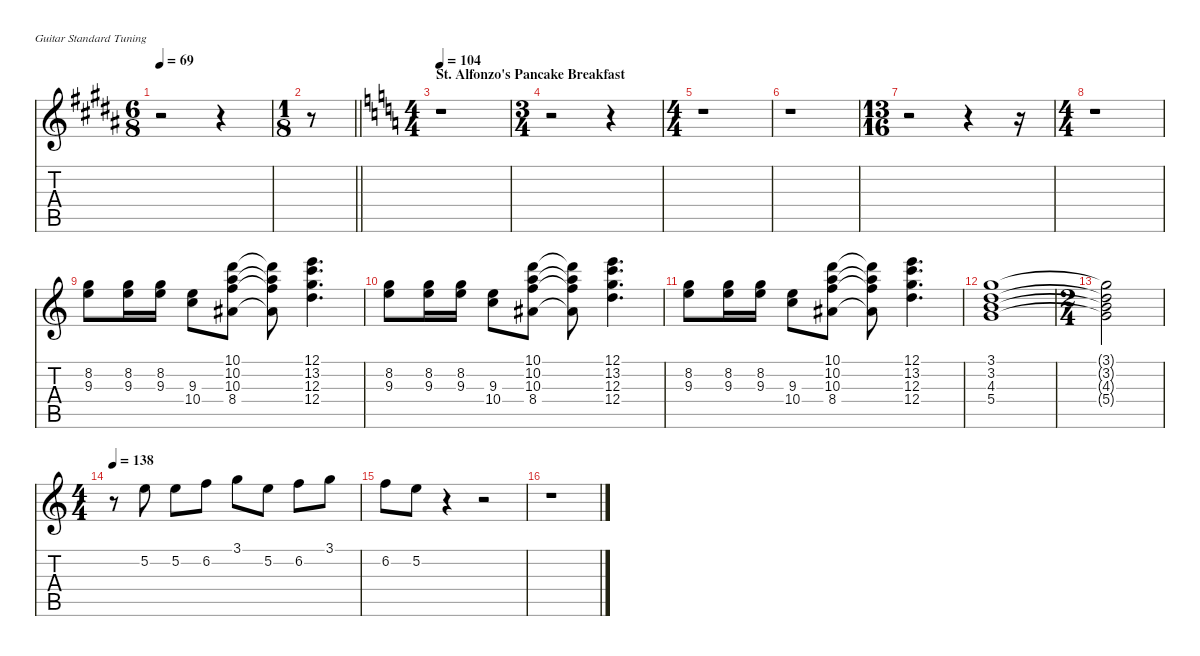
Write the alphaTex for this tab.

\defaultSystemsLayout 4
\hideDynamics
\bracketExtendMode nobrackets
\singleTrackTrackNamePolicy hidden
\multiTrackTrackNamePolicy hidden
\firstSystemTrackNameMode fullname
\firstSystemTrackNameOrientation horizontal
\otherSystemsTrackNameOrientation horizontal
\track ("Guitar 2" "el.guit.") {instrument electricguitarclean}
\staff {score tabs}
\tuning (E4 B3 G3 D3 A2 E2)
\ts (6 8)
\tempo 69
\clef g2
\ks b
r.2{dy fff beam Down} r.4{beam Down} |
\ts (1 8)
\barLineRight lightlight
r.8{beam Down} |
\ts (4 4)
\section ("" "St. Alfonzo's Pancake Breakfast")
\tempo 104
\ks c
r.1{instrument distortionguitar beam Down} |
\ts (3 4)
r.2{beam Down} r.4{beam Down} |
\ts (4 4)
r.1{beam Down} |
r.1{beam Down} |
\ts (13 16)
r.2{beam Down} r.4{beam Down} r.16{beam Down} |
\ts (4 4)
r.1{beam Down} |
(8.2 9.3).8{beam Down} (8.2 9.3).16{beam Down} (8.2 9.3).16{beam Down} (9.3 10.4).8{beam Down} (10.1 10.2 10.3 8.4{acc #}).8{beam Down} (10.1{t} 10.2{t} 10.3{t} 8.4{t acc #}).8{dy f beam Down} (12.1 13.2 12.3 12.4).4{d dy fff beam Down} |
(8.2 9.3).8{beam Down} (8.2 9.3).16{beam Down} (8.2 9.3).16{beam Down} (9.3 10.4).8{beam Down} (10.1 10.2 10.3 8.4{acc #}).8{beam Down} (10.1{t} 10.2{t} 10.3{t} 8.4{t acc #}).8{dy f beam Down} (12.1 13.2 12.3 12.4).4{d dy fff beam Down} |
(8.2 9.3).8{beam Down} (8.2 9.3).16{beam Down} (8.2 9.3).16{beam Down} (9.3 10.4).8{beam Down} (10.1 10.2 10.3 8.4{acc #}).8{beam Down} (10.1{t} 10.2{t} 10.3{t} 8.4{t acc #}).8{dy f beam Down} (12.1 13.2 12.3 12.4).4{d dy fff beam Down} |
(3.1 3.2 4.3 5.4).1{beam Down} |
\ts (2 4)
(3.1{t} 3.2{t} 4.3{t} 5.4{t}).2{dy f beam Down} |
\ts (4 4)
\tempo 138
r.8{beam Down} 5.2.8{dy fff beam Down} 5.2.8{beam Down} 6.2.8{beam Down} 3.1.8{beam Down} 5.2.8{beam Down} 6.2.8{beam Down} 3.1.8{beam Down} |
6.2.8{beam Down} 5.2.8{beam Down} r.4{beam Down} r.2{beam Down} |
r.1{beam Down}
